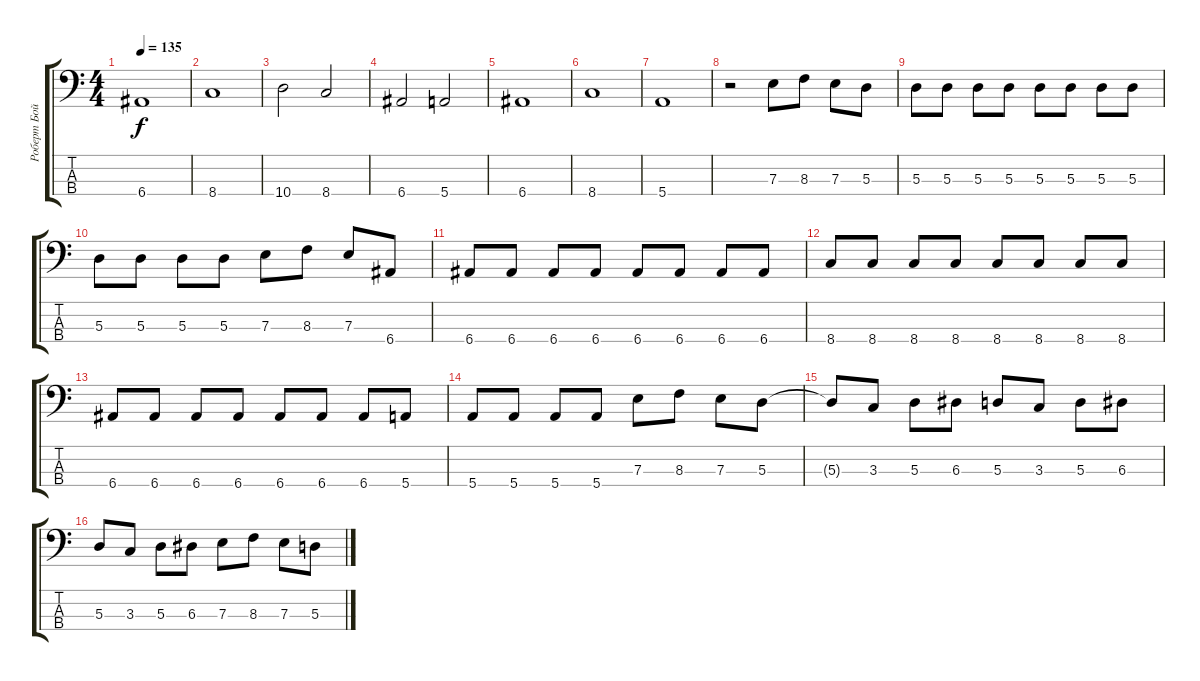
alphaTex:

\track ("Роберт Бойм" "Роберт Бой") {mute instrument synthbass2}
\staff {score tabs}
\tuning (G2 D2 A1 E1) {hide}
\ts (4 4)
\tempo 135
\clef f4
\ks c
6.4.1{dy f} |
8.4.1 |
10.4.2 8.4.2 |
6.4.2 5.4.2 |
6.4.1 |
8.4.1 |
5.4.1 |
r.2 7.3.8{instrument electricbassfinger} 8.3.8 7.3.8 5.3.8 |
5.3.8 5.3.8 5.3.8 5.3.8 5.3.8 5.3.8 5.3.8 5.3.8 |
5.3.8 5.3.8 5.3.8 5.3.8 7.3.8 8.3.8 7.3.8 6.4.8 |
6.4.8 6.4.8 6.4.8 6.4.8 6.4.8 6.4.8 6.4.8 6.4.8 |
8.4.8 8.4.8 8.4.8 8.4.8 8.4.8 8.4.8 8.4.8 8.4.8 |
6.4.8 6.4.8 6.4.8 6.4.8 6.4.8 6.4.8 6.4.8 5.4.8 |
5.4.8 5.4.8 5.4.8 5.4.8 7.3.8 8.3.8 7.3.8 5.3.8 |
5.3{t}.8 3.3.8 5.3.8 6.3.8 5.3.8 3.3.8 5.3.8 6.3.8 |
5.3.8 3.3.8 5.3.8 6.3.8 7.3.8 8.3.8 7.3.8 5.3.8
